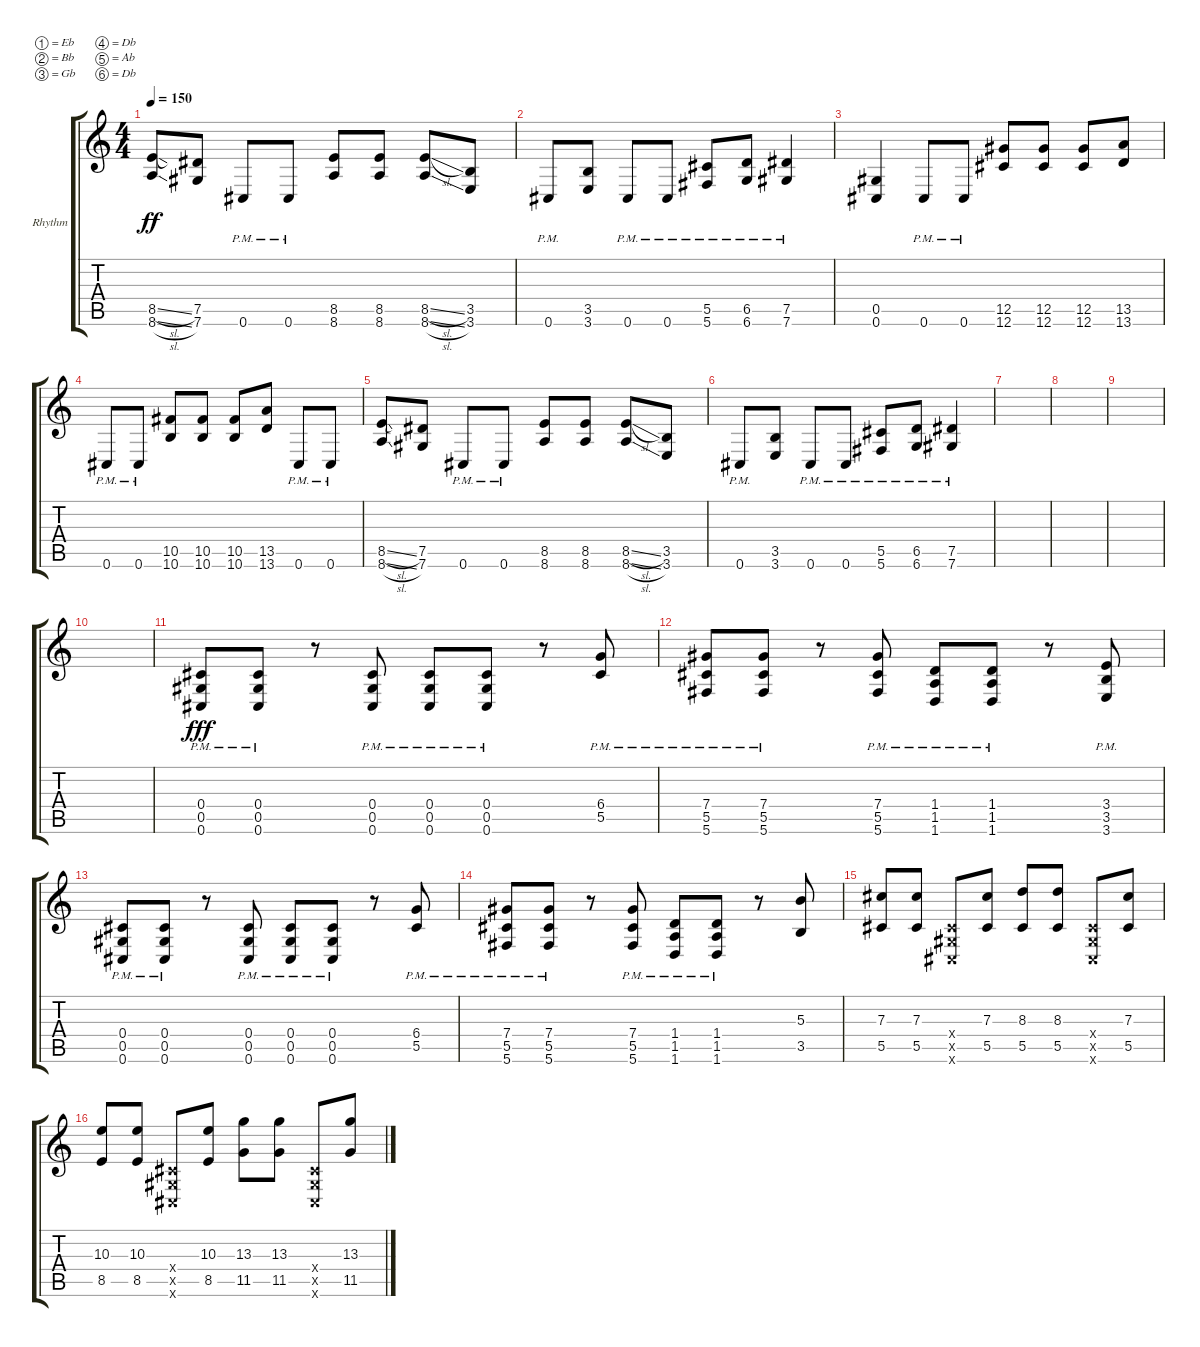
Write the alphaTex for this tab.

\bracketExtendMode groupsimilarinstruments
\firstSystemTrackNameOrientation horizontal
\otherSystemsTrackNameOrientation horizontal
\track ("Kaleb" "Rhythm") {instrument distortionguitar}
\staff {score tabs}
\tuning (Eb4 Bb3 Gb3 Db3 Ab2 Db2)
\ts (4 4)
\tempo 150
\clef g2
\ks c
(8.6{sl} 8.5{sl}).8{dy ff} (7.6 7.5).8 0.6{pm}.8 0.6{pm}.8 (8.6 8.5).8 (8.5 8.6).8 (8.6{sl} 8.5{sl}).8 (3.5 3.6).8 |
0.6{pm}.8 (3.6 3.5).8 0.6{pm}.8 0.6{pm}.8 (5.6{pm} 5.5{pm}).8 (6.5{pm} 6.6{pm}).8 (7.6{pm} 7.5{pm}).4 |
(0.6 0.5).4 0.6{pm}.8 0.6{pm}.8 (12.6 12.5).8 (12.6 12.5).8 (12.6 12.5).8 (13.6 13.5).8 |
0.6{pm}.8 0.6{pm}.8 (10.6 10.5).8 (10.5 10.6).8 (10.6 10.5).8 (13.5 13.6).8 0.6{pm}.8 0.6{pm}.8 |
(8.6{sl} 8.5{sl}).8 (7.6 7.5).8 0.6{pm}.8 0.6{pm}.8 (8.6 8.5).8 (8.5 8.6).8 (8.6{sl} 8.5{sl}).8 (3.5 3.6).8 |
0.6{pm}.8 (3.6 3.5).8 0.6{pm}.8 0.6{pm}.8 (5.6{pm} 5.5{pm}).8 (6.5{pm} 6.6{pm}).8 (7.6{pm} 7.5{pm}).4 |
|
|
|
|
(0.6{pm} 0.5{pm} 0.4{pm}).8{dy fff} (0.6{pm} 0.5{pm} 0.4{pm}).8 r.8 (0.6{pm} 0.5{pm} 0.4{pm}).8 (0.6{pm} 0.5{pm} 0.4{pm}).8 (0.4{pm} 0.5{pm} 0.6{pm}).8 r.8 (5.5{pm} 6.4{pm}).8 |
(5.5{pm} 7.4{pm} 5.6{pm}).8 (5.6{pm} 5.5{pm} 7.4{pm}).8 r.8 (5.6{pm} 5.5{pm} 7.4{pm}).8 (1.6{pm} 1.5{pm} 1.4{pm}).8 (1.4{pm} 1.5{pm} 1.6{pm}).8 r.8 (3.6{pm} 3.5{pm} 3.4{pm}).8 |
(0.6{pm} 0.5{pm} 0.4{pm}).8 (0.6{pm} 0.5{pm} 0.4{pm}).8 r.8 (0.6{pm} 0.5{pm} 0.4{pm}).8 (0.6{pm} 0.5{pm} 0.4{pm}).8 (0.4{pm} 0.5{pm} 0.6{pm}).8 r.8 (5.5{pm} 6.4{pm}).8 |
(5.5{pm} 7.4{pm} 5.6{pm}).8 (5.6{pm} 5.5{pm} 7.4{pm}).8 r.8 (5.6{pm} 5.5{pm} 7.4{pm}).8 (1.6{pm} 1.5{pm} 1.4{pm}).8 (1.4{pm} 1.5{pm} 1.6{pm}).8 r.8 (3.5 5.3).8 |
(5.5 7.3).8 (5.5 7.3).8 (0.6{x} 0.5{x} 0.4{x}).8 (5.5 7.3).8 (5.5 8.3).8 (5.5 8.3).8 (0.6{x} 0.5{x} 0.4{x}).8 (5.5 7.3).8 |
(8.5 10.3).8 (10.3 8.5).8 (0.6{x} 0.5{x} 0.4{x}).8 (8.5 10.3).8 (13.3 11.5).8 (11.5 13.3).8 (0.6{x} 0.5{x} 0.4{x}).8 (11.5 13.3).8
